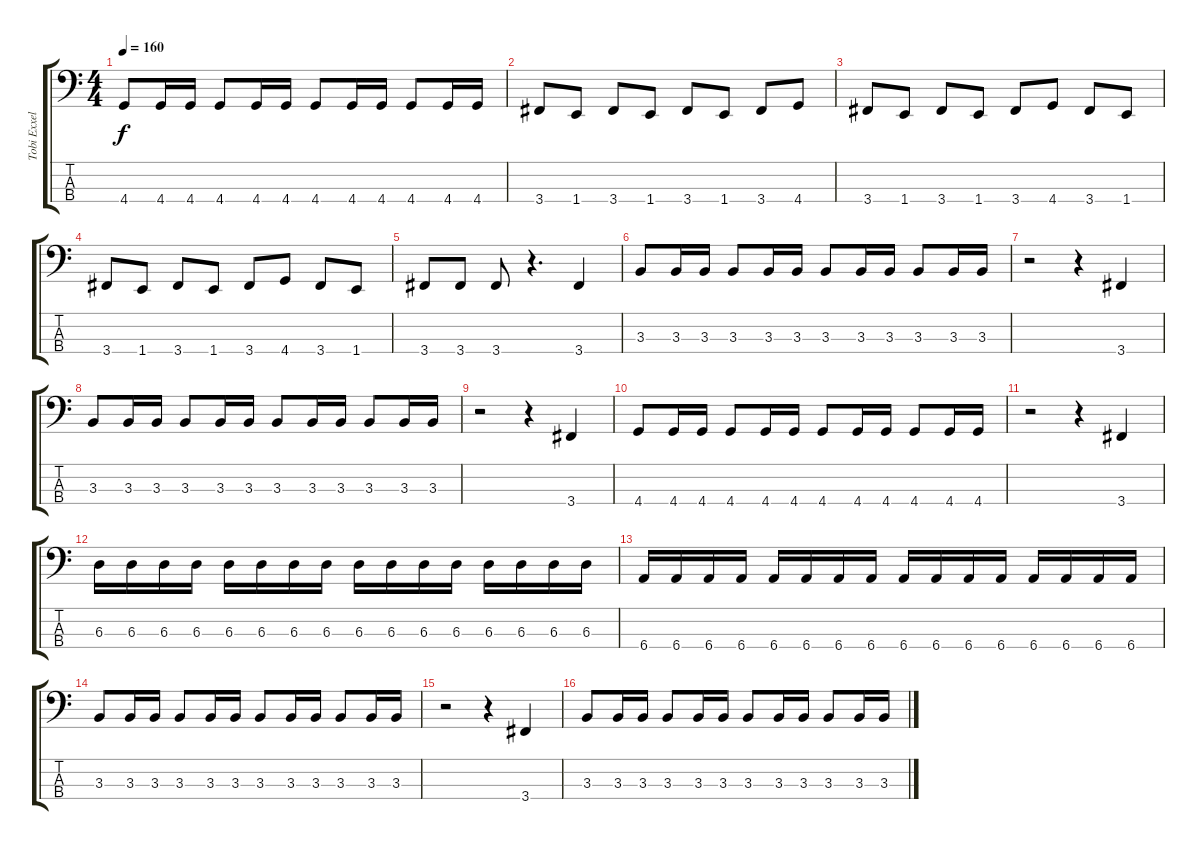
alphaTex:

\track ("Tobi Exxel" "Tobi Exxel") {instrument electricbassfinger}
\staff {score tabs}
\tuning (Gb2 Db2 Ab1 Eb1) {hide}
\ts (4 4)
\tempo 160
\clef f4
\ks c
4.4.8{dy f} 4.4.16 4.4.16 4.4.8 4.4.16 4.4.16 4.4.8 4.4.16 4.4.16 4.4.8 4.4.16 4.4.16 |
3.4.8 1.4.8 3.4.8 1.4.8 3.4.8 1.4.8 3.4.8 4.4.8 |
3.4.8 1.4.8 3.4.8 1.4.8 3.4.8 4.4.8 3.4.8 1.4.8 |
3.4.8 1.4.8 3.4.8 1.4.8 3.4.8 4.4.8 3.4.8 1.4.8 |
3.4.8 3.4.8 3.4.8 r.4{d} 3.4.4 |
3.3.8 3.3.16 3.3.16 3.3.8 3.3.16 3.3.16 3.3.8 3.3.16 3.3.16 3.3.8 3.3.16 3.3.16 |
r.2 r.4 3.4.4 |
3.3.8 3.3.16 3.3.16 3.3.8 3.3.16 3.3.16 3.3.8 3.3.16 3.3.16 3.3.8 3.3.16 3.3.16 |
r.2 r.4 3.4.4 |
4.4.8 4.4.16 4.4.16 4.4.8 4.4.16 4.4.16 4.4.8 4.4.16 4.4.16 4.4.8 4.4.16 4.4.16 |
r.2 r.4 3.4.4 |
6.3.16 6.3.16 6.3.16 6.3.16 6.3.16 6.3.16 6.3.16 6.3.16 6.3.16 6.3.16 6.3.16 6.3.16 6.3.16 6.3.16 6.3.16 6.3.16 |
6.4.16 6.4.16 6.4.16 6.4.16 6.4.16 6.4.16 6.4.16 6.4.16 6.4.16 6.4.16 6.4.16 6.4.16 6.4.16 6.4.16 6.4.16 6.4.16 |
3.3.8 3.3.16 3.3.16 3.3.8 3.3.16 3.3.16 3.3.8 3.3.16 3.3.16 3.3.8 3.3.16 3.3.16 |
r.2 r.4 3.4.4 |
3.3.8 3.3.16 3.3.16 3.3.8 3.3.16 3.3.16 3.3.8 3.3.16 3.3.16 3.3.8 3.3.16 3.3.16
